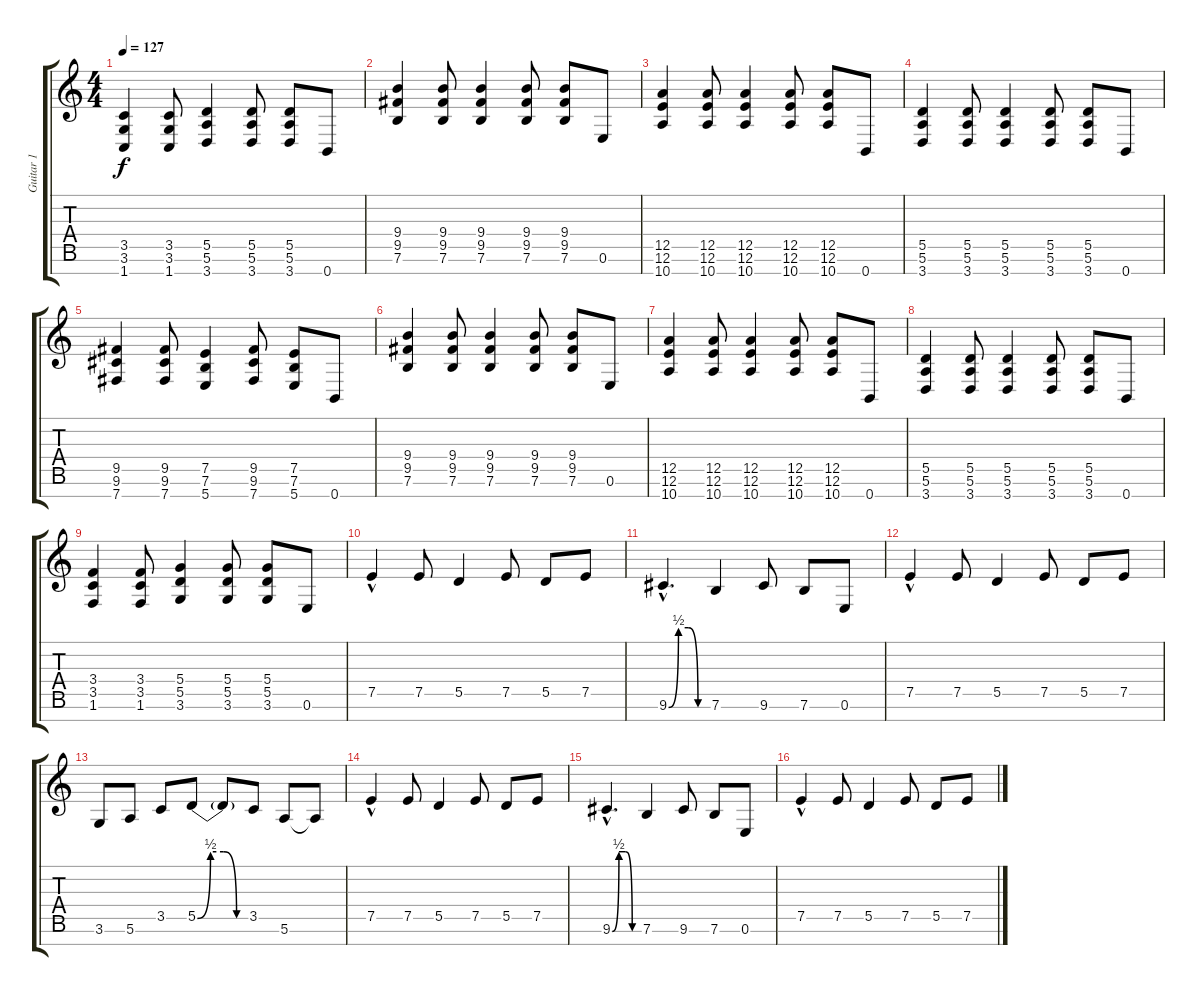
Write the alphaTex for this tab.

\track ("Guitar 1" "Guitar 1") {instrument distortionguitar}
\staff {score tabs}
\tuning (E4 B3 G3 D3 A2 E2 B1) {hide}
\ts (4 4)
\tempo 127
\clef g2
\ks c
(3.5 3.6 1.7).4{dy f} (3.5 3.6 1.7).8 (5.5 5.6 3.7).4 (5.5 5.6 3.7).8 (5.5 5.6 3.7).8 0.7.8 |
(9.4 9.5 7.6).4 (9.4 9.5 7.6).8 (9.4 9.5 7.6).4 (9.4 9.5 7.6).8 (9.4 9.5 7.6).8 0.6.8 |
(12.5 12.6 10.7).4 (12.5 12.6 10.7).8 (12.5 12.6 10.7).4 (12.5 12.6 10.7).8 (12.5 12.6 10.7).8 0.7.8 |
(5.5 5.6 3.7).4 (5.5 5.6 3.7).8 (5.5 5.6 3.7).4 (5.5 5.6 3.7).8 (5.5 5.6 3.7).8 0.7.8 |
(9.5 9.6 7.7).4 (9.5 9.6 7.7).8 (7.5 7.6 5.7).4 (9.5 9.6 7.7).8 (7.5 7.6 5.7).8 0.7.8 |
(9.4 9.5 7.6).4 (9.4 9.5 7.6).8 (9.4 9.5 7.6).4 (9.4 9.5 7.6).8 (9.4 9.5 7.6).8 0.6.8 |
(12.5 12.6 10.7).4 (12.5 12.6 10.7).8 (12.5 12.6 10.7).4 (12.5 12.6 10.7).8 (12.5 12.6 10.7).8 0.7.8 |
(5.5 5.6 3.7).4 (5.5 5.6 3.7).8 (5.5 5.6 3.7).4 (5.5 5.6 3.7).8 (5.5 5.6 3.7).8 0.7.8 |
(3.4 3.5 1.6).4 (3.4 3.5 1.6).8 (5.4 5.5 3.6).4 (5.4 5.5 3.6).8 (5.4 5.5 3.6).8 0.6.8 |
7.5{hac}.4 7.5.8 5.5.4 7.5.8 5.5.8 7.5.8 |
9.6{be (custom 0 0 15 2 30 2 45 0 60 0) hac}.4{d} 7.6.4 9.6.8 7.6.8 0.6.8 |
7.5{hac}.4 7.5.8 5.5.4 7.5.8 5.5.8 7.5.8 |
3.6.8 5.6.8 3.5.8 5.5{be (custom 0 0 15 2 30 2 45 0 60 0)}.8 5.5{t}.8 3.5.8 5.6.8 5.6{t}.8 |
7.5{hac}.4 7.5.8 5.5.4 7.5.8 5.5.8 7.5.8 |
9.6{be (custom 0 0 15 2 30 2 45 0 60 0) hac}.4{d} 7.6.4 9.6.8 7.6.8 0.6.8 |
7.5{hac}.4 7.5.8 5.5.4 7.5.8 5.5.8 7.5.8
